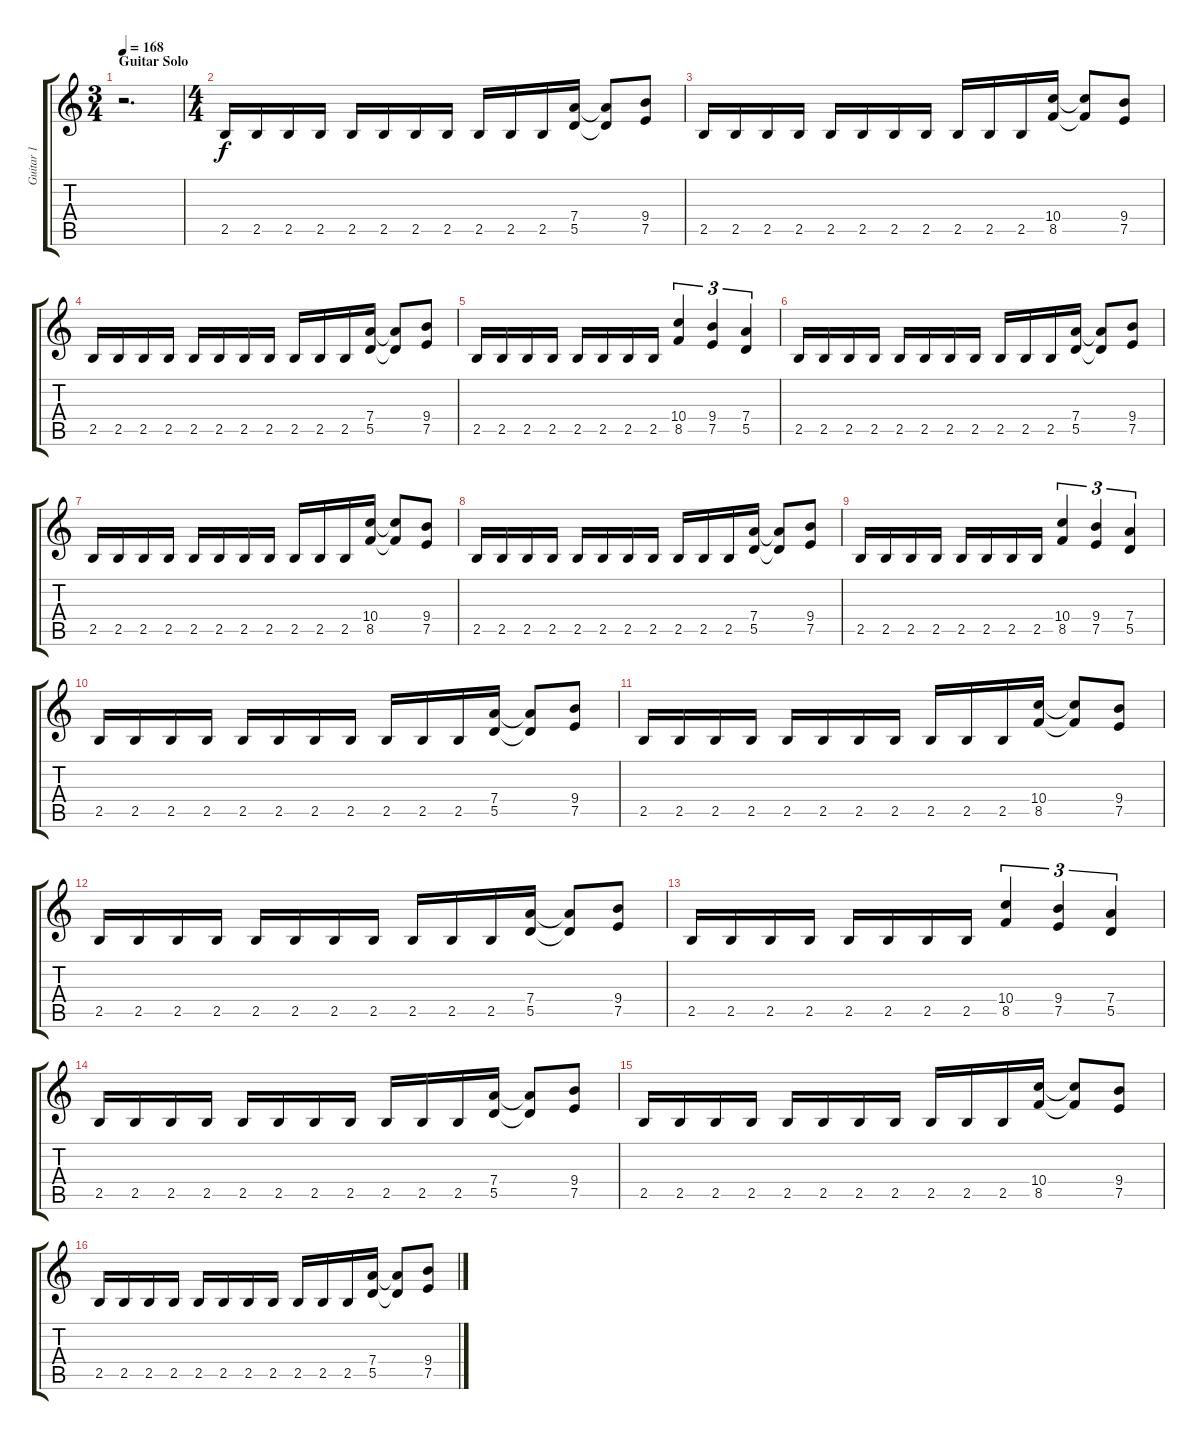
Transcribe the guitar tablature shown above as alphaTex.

\track ("Guitar 1" "Guitar 1") {instrument distortionguitar}
\staff {score tabs}
\tuning (E4 B3 G3 D3 A2 E2) {hide}
\ts (3 4)
\section ("" "Guitar Solo")
\tempo 168
\clef g2
\ks c
r.2{d dy f} |
\ts (4 4)
2.5.16 2.5.16 2.5.16 2.5.16 2.5.16 2.5.16 2.5.16 2.5.16 2.5.16 2.5.16 2.5.16 (7.4 5.5).16 (7.4{t} 5.5{t}).8 (9.4 7.5).8 |
2.5.16 2.5.16 2.5.16 2.5.16 2.5.16 2.5.16 2.5.16 2.5.16 2.5.16 2.5.16 2.5.16 (10.4 8.5).16 (10.4{t} 8.5{t}).8 (9.4 7.5).8 |
2.5.16 2.5.16 2.5.16 2.5.16 2.5.16 2.5.16 2.5.16 2.5.16 2.5.16 2.5.16 2.5.16 (7.4 5.5).16 (7.4{t} 5.5{t}).8 (9.4 7.5).8 |
2.5.16 2.5.16 2.5.16 2.5.16 2.5.16 2.5.16 2.5.16 2.5.16 (10.4 8.5).4{tu (3 2)} (9.4 7.5).4{tu (3 2)} (7.4 5.5).4{tu (3 2)} |
2.5.16 2.5.16 2.5.16 2.5.16 2.5.16 2.5.16 2.5.16 2.5.16 2.5.16 2.5.16 2.5.16 (7.4 5.5).16 (7.4{t} 5.5{t}).8 (9.4 7.5).8 |
2.5.16 2.5.16 2.5.16 2.5.16 2.5.16 2.5.16 2.5.16 2.5.16 2.5.16 2.5.16 2.5.16 (10.4 8.5).16 (10.4{t} 8.5{t}).8 (9.4 7.5).8 |
2.5.16 2.5.16 2.5.16 2.5.16 2.5.16 2.5.16 2.5.16 2.5.16 2.5.16 2.5.16 2.5.16 (7.4 5.5).16 (7.4{t} 5.5{t}).8 (9.4 7.5).8 |
2.5.16 2.5.16 2.5.16 2.5.16 2.5.16 2.5.16 2.5.16 2.5.16 (10.4 8.5).4{tu (3 2)} (9.4 7.5).4{tu (3 2)} (7.4 5.5).4{tu (3 2)} |
2.5.16 2.5.16 2.5.16 2.5.16 2.5.16 2.5.16 2.5.16 2.5.16 2.5.16 2.5.16 2.5.16 (7.4 5.5).16 (7.4{t} 5.5{t}).8 (9.4 7.5).8 |
2.5.16 2.5.16 2.5.16 2.5.16 2.5.16 2.5.16 2.5.16 2.5.16 2.5.16 2.5.16 2.5.16 (10.4 8.5).16 (10.4{t} 8.5{t}).8 (9.4 7.5).8 |
2.5.16 2.5.16 2.5.16 2.5.16 2.5.16 2.5.16 2.5.16 2.5.16 2.5.16 2.5.16 2.5.16 (7.4 5.5).16 (7.4{t} 5.5{t}).8 (9.4 7.5).8 |
2.5.16 2.5.16 2.5.16 2.5.16 2.5.16 2.5.16 2.5.16 2.5.16 (10.4 8.5).4{tu (3 2)} (9.4 7.5).4{tu (3 2)} (7.4 5.5).4{tu (3 2)} |
2.5.16 2.5.16 2.5.16 2.5.16 2.5.16 2.5.16 2.5.16 2.5.16 2.5.16 2.5.16 2.5.16 (7.4 5.5).16 (7.4{t} 5.5{t}).8 (9.4 7.5).8 |
2.5.16 2.5.16 2.5.16 2.5.16 2.5.16 2.5.16 2.5.16 2.5.16 2.5.16 2.5.16 2.5.16 (10.4 8.5).16 (10.4{t} 8.5{t}).8 (9.4 7.5).8 |
2.5.16 2.5.16 2.5.16 2.5.16 2.5.16 2.5.16 2.5.16 2.5.16 2.5.16 2.5.16 2.5.16 (7.4 5.5).16 (7.4{t} 5.5{t}).8 (9.4 7.5).8
